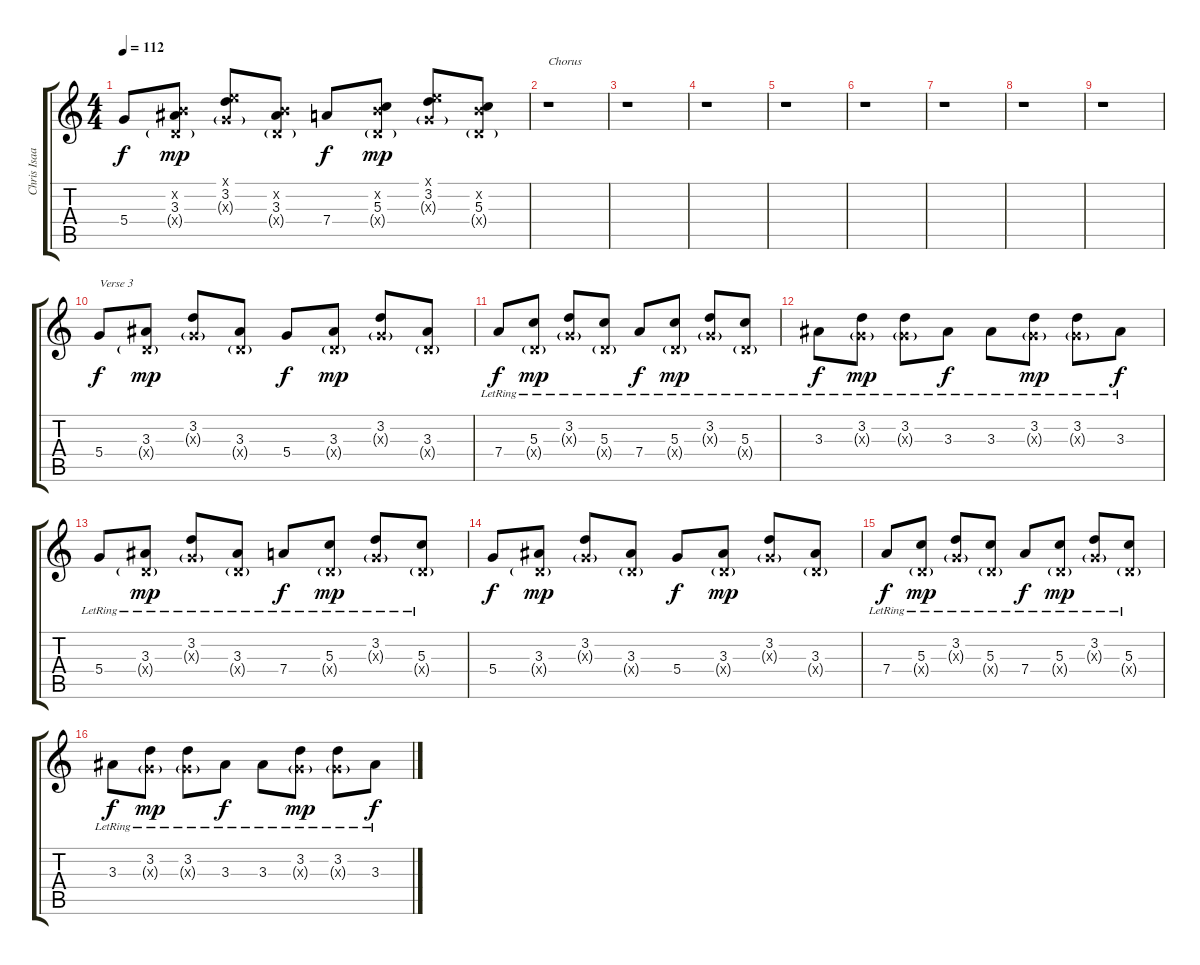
\track ("Chris Isaak ( clean 4 )" "Chris Isaa") {instrument electricguitarjazz}
\staff {score tabs}
\tuning (E4 B3 G3 D3 A2 E2) {hide}
\ts (4 4)
\tempo 112
\clef g2
\ks c
5.4.8{dy f} (0.2{x} 3.3 0.4{g x}).8{dy mp} (0.1{x} 3.2 0.3{g x}).8 (0.2{x} 3.3 0.4{g x}).8 7.4.8{dy f} (0.2{x} 5.3 0.4{g x}).8{dy mp} (0.1{x} 3.2 0.3{g x}).8 (0.2{x} 5.3 0.4{g x}).8 |
r.1{txt "Chorus"} |
r.1 |
r.1 |
r.1 |
r.1 |
r.1 |
r.1 |
r.1 |
5.4.8{txt "Verse 3" dy f} (3.3 0.4{g x}).8{dy mp} (3.2 0.3{g x}).8 (3.3 0.4{g x}).8 5.4.8{dy f} (3.3 0.4{g x}).8{dy mp} (3.2 0.3{g x}).8 (3.3 0.4{g x}).8 |
7.4{lr}.8{dy f} (5.3{lr} 0.4{g x}).8{dy mp} (3.2{lr} 0.3{g x}).8 (5.3{lr} 0.4{g x}).8 7.4{lr}.8{dy f} (5.3{lr} 0.4{g x}).8{dy mp} (3.2{lr} 0.3{g x}).8 (5.3{lr} 0.4{g x}).8 |
3.3{lr}.8{dy f} (3.2{lr} 0.3{g x}).8{dy mp} (3.2{lr} 0.3{g x}).8 3.3{lr}.8{dy f} 3.3{lr}.8 (3.2{lr} 0.3{g x}).8{dy mp} (3.2{lr} 0.3{g x}).8 3.3{lr}.8{dy f} |
5.4{lr}.8 (3.3{lr} 0.4{g x}).8{dy mp} (3.2{lr} 0.3{g x}).8 (3.3{lr} 0.4{g x}).8 7.4{lr}.8{dy f} (5.3{lr} 0.4{g x}).8{dy mp} (3.2{lr} 0.3{g x}).8 (5.3{lr} 0.4{g x}).8 |
5.4.8{dy f} (3.3 0.4{g x}).8{dy mp} (3.2 0.3{g x}).8 (3.3 0.4{g x}).8 5.4.8{dy f} (3.3 0.4{g x}).8{dy mp} (3.2 0.3{g x}).8 (3.3 0.4{g x}).8 |
7.4{lr}.8{dy f} (5.3{lr} 0.4{g x}).8{dy mp} (3.2{lr} 0.3{g x}).8 (5.3{lr} 0.4{g x}).8 7.4{lr}.8{dy f} (5.3{lr} 0.4{g x}).8{dy mp} (3.2{lr} 0.3{g x}).8 (5.3{lr} 0.4{g x}).8 |
3.3{lr}.8{dy f} (3.2{lr} 0.3{g x}).8{dy mp} (3.2{lr} 0.3{g x}).8 3.3{lr}.8{dy f} 3.3{lr}.8 (3.2{lr} 0.3{g x}).8{dy mp} (3.2{lr} 0.3{g x}).8 3.3{lr}.8{dy f}
